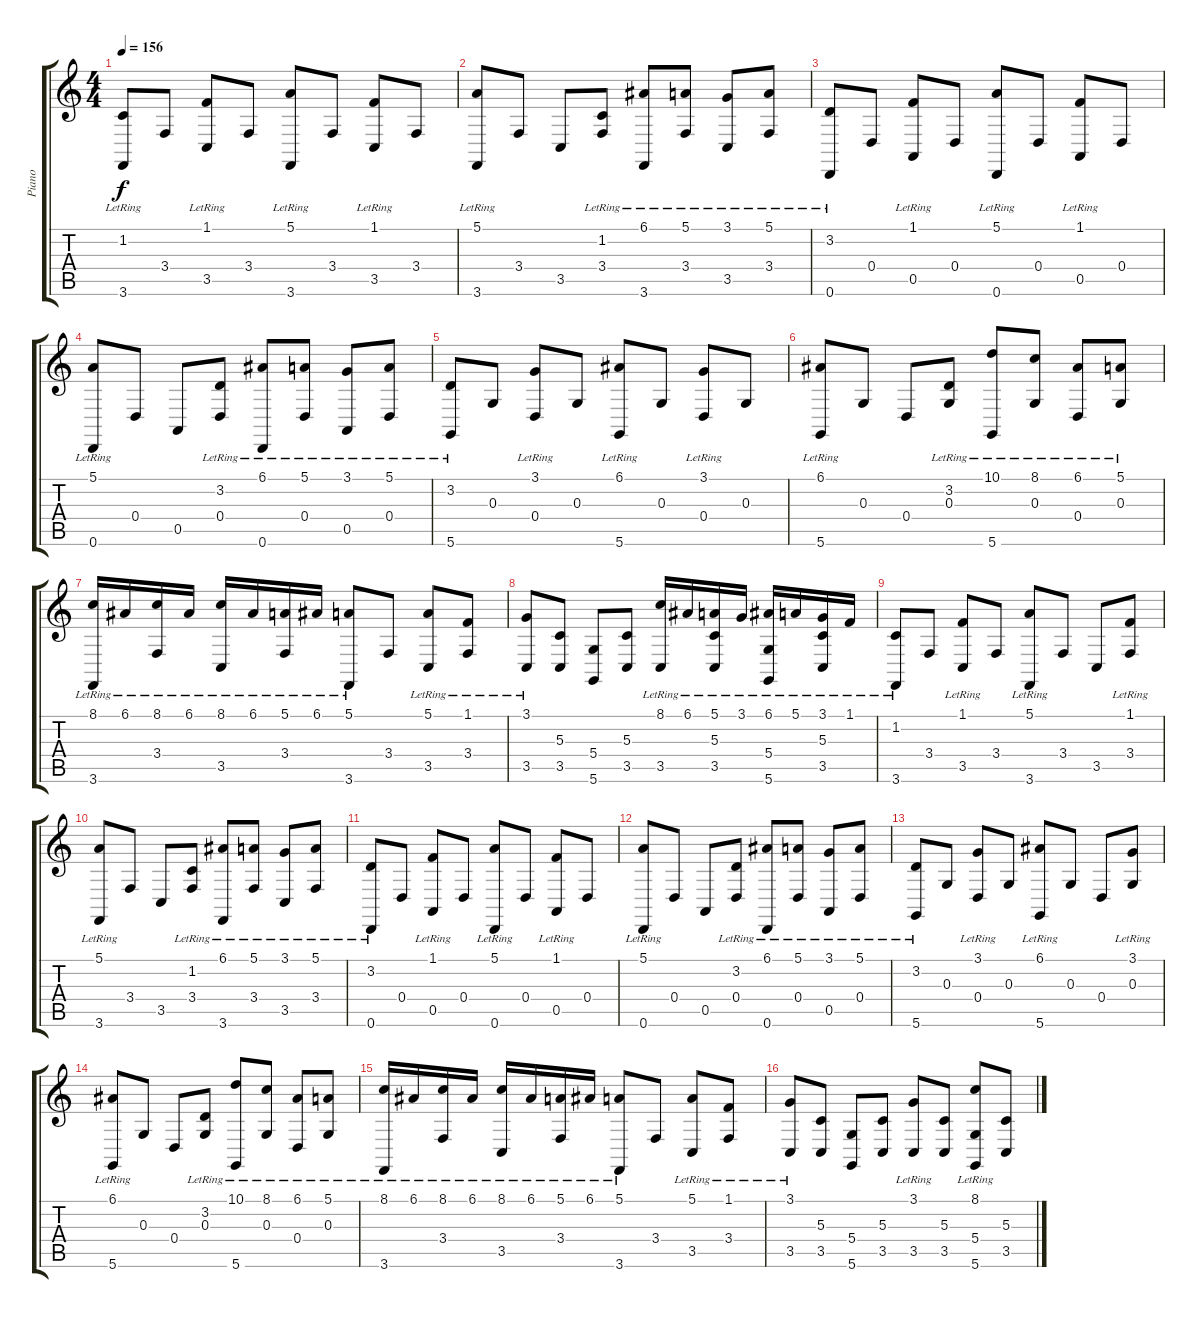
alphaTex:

\track ("Piano" "Piano") {instrument acousticgrandpiano}
\staff {score tabs}
\tuning (E4 B3 G3 D3 A2 D2) {hide}
\ts (4 4)
\tempo 156
\clef g2
\ks c
(1.2{lr} 3.6).8{dy f} 3.4.8 (1.1{lr} 3.5).8 3.4.8 (5.1{lr} 3.6).8 3.4.8 (1.1{lr} 3.5).8 3.4.8 |
(5.1{lr} 3.6).8 3.4.8 3.5.8 (1.2{lr} 3.4).8 (6.1{lr} 3.6).8 (5.1{lr} 3.4).8 (3.1{lr} 3.5).8 (5.1{lr} 3.4).8 |
(3.2{lr} 0.6).8 0.4.8 (1.1{lr} 0.5).8 0.4.8 (5.1{lr} 0.6).8 0.4.8 (1.1{lr} 0.5).8 0.4.8 |
(5.1{lr} 0.6).8 0.4.8 0.5.8 (3.2{lr} 0.4).8 (6.1{lr} 0.6).8 (5.1{lr} 0.4).8 (3.1{lr} 0.5).8 (5.1{lr} 0.4).8 |
(3.2{lr} 5.6).8 0.3.8 (3.1{lr} 0.4).8 0.3.8 (6.1{lr} 5.6).8 0.3.8 (3.1{lr} 0.4).8 0.3.8 |
(6.1{lr} 5.6).8 0.3.8 0.4.8 (3.2{lr} 0.3).8 (10.1{lr} 5.6).8 (8.1{lr} 0.3).8 (6.1{lr} 0.4).8 (5.1{lr} 0.3).8 |
(8.1{lr} 3.6).16 6.1{lr}.16 (8.1{lr} 3.4).16 6.1{lr}.16 (8.1{lr} 3.5).16 6.1{lr}.16 (5.1{lr} 3.4).16 6.1{lr}.16 (5.1{lr} 3.6).8 3.4.8 (5.1{lr} 3.5).8 (1.1{lr} 3.4).8 |
(3.1{lr} 3.5).8 (5.3 3.5).8 (5.4 5.6).8 (5.3 3.5).8 (8.1{lr} 3.5).16 6.1{lr}.16 (5.1{lr} 5.3 3.5).16 3.1{lr}.16 (6.1{lr} 5.4 5.6).16 5.1{lr}.16 (3.1{lr} 5.3 3.5).16 1.1{lr}.16 |
(1.2{lr} 3.6).8 3.4.8 (1.1{lr} 3.5).8 3.4.8 (5.1{lr} 3.6).8 3.4.8 3.5.8 (1.1{lr} 3.4).8 |
(5.1{lr} 3.6).8 3.4.8 3.5.8 (1.2{lr} 3.4).8 (6.1{lr} 3.6).8 (5.1{lr} 3.4).8 (3.1{lr} 3.5).8 (5.1{lr} 3.4).8 |
(3.2{lr} 0.6).8 0.4.8 (1.1{lr} 0.5).8 0.4.8 (5.1{lr} 0.6).8 0.4.8 (1.1{lr} 0.5).8 0.4.8 |
(5.1{lr} 0.6).8 0.4.8 0.5.8 (3.2{lr} 0.4).8 (6.1{lr} 0.6).8 (5.1{lr} 0.4).8 (3.1{lr} 0.5).8 (5.1{lr} 0.4).8 |
(3.2{lr} 5.6).8 0.3.8 (3.1{lr} 0.4).8 0.3.8 (6.1{lr} 5.6).8 0.3.8 0.4.8 (3.1{lr} 0.3).8 |
(6.1{lr} 5.6).8 0.3.8 0.4.8 (3.2{lr} 0.3).8 (10.1{lr} 5.6).8 (8.1{lr} 0.3).8 (6.1{lr} 0.4).8 (5.1{lr} 0.3).8 |
(8.1{lr} 3.6).16 6.1{lr}.16 (8.1{lr} 3.4).16 6.1{lr}.16 (8.1{lr} 3.5).16 6.1{lr}.16 (5.1{lr} 3.4).16 6.1{lr}.16 (5.1{lr} 3.6).8 3.4.8 (5.1{lr} 3.5).8 (1.1{lr} 3.4).8 |
(3.1{lr} 3.5).8 (5.3 3.5).8 (5.4 5.6).8 (5.3 3.5).8 (3.1{lr} 3.5).8 (5.3 3.5).8 (8.1{lr} 5.4 5.6).8 (5.3 3.5).8
